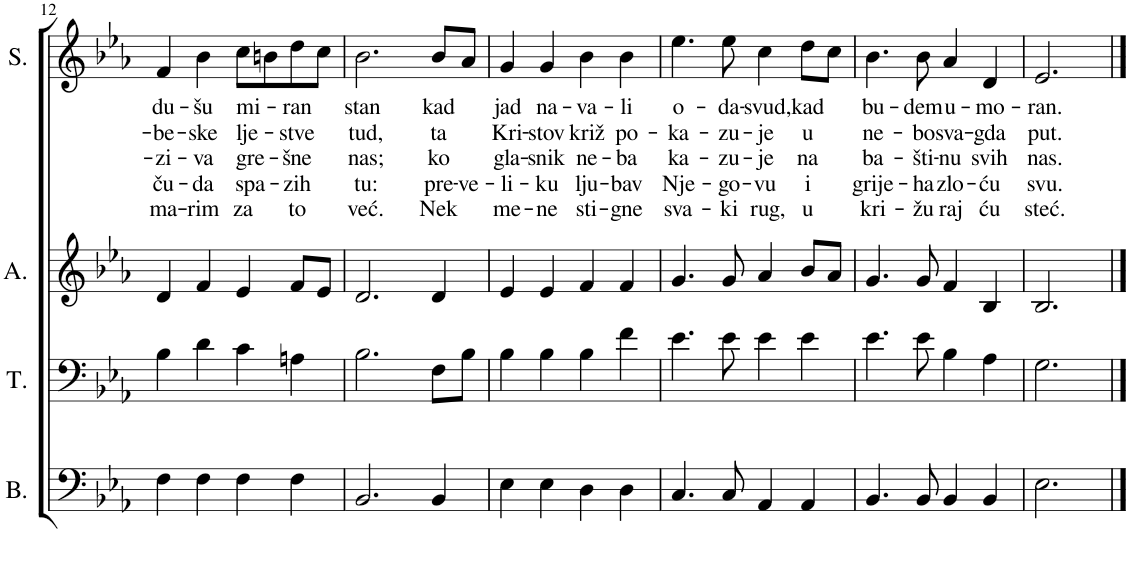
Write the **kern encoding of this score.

**kern	**kern	**kern	**kern	**text	**text	**text	**text	**text
*part4	*part3	*part2	*part1	*part1	*part1	*part1	*part1	*part1
*staff4	*staff3	*staff2	*staff1	*staff1	*staff1	*staff1	*staff1	*staff1
*I"Bass	*I"Tenor	*I"Alto	*I"Soprano	*	*	*	*	*
*I'B.	*I'T.	*I'A.	*I'S.	*	*	*	*	*
!!LO:PB:g=z
*clefF4	*clefF4	*clefG2	*clefG2	*	*	*	*	*
*k[b-e-a-]	*k[b-e-a-]	*k[b-e-a-]	*k[b-e-a-]	*	*	*	*	*
*M4/4	*M4/4	*M4/4	*M4/4	*	*	*	*	*
*met(c)	*met(c)	*met(c)	*met(c)	*	*	*	*	*
=12	=12	=12	=12	=12	=12	=12	=12	=12
!	!	!	!	!LO:LY:b	!LO:LY:b	!LO:LY:b	!LO:LY:b	!LO:LY:b
4F\	4B-\	4d/	4f/	du-	-be-	-zi-	ču-	ma-
!	!	!	!	!LO:LY:b	!LO:LY:b	!LO:LY:b	!LO:LY:b	!LO:LY:b
4F\	4d\	4f/	4b-\	-šu	-ske	-va	-da	-rim
!	!	!	!	!LO:LY:b	!LO:LY:b	!LO:LY:b	!LO:LY:b	!LO:LY:b
4F\	4c\	4e-/	8cc\L	mi-	lje-	gre-	spa-	za
.	.	.	8bn\	.	.	.	.	.
!	!	!	!	!LO:LY:b	!LO:LY:b	!LO:LY:b	!LO:LY:b	!LO:LY:b
4F\	4An\	8f/L	8dd\	-ran	-stve	-šne	-zih	to
.	.	8e-/J	8cc\J	.	.	.	.	.
=13	=13	=13	=13	=13	=13	=13	=13	=13
!	!	!	!	!LO:LY:b	!LO:LY:b	!LO:LY:b	!LO:LY:b	!LO:LY:b
2.BB-/	2.B-\	2.d/	2.b-\	stan	tud,	nas;	tu:	već.
!	!	!	!	!LO:LY:b	!LO:LY:b	!LO:LY:b	!LO:LY:b	!LO:LY:b
4BB-/	8F\L	4d/	8b-/L	kad	ta	ko	pre-	Nek
!	!	!	!	!	!	!	!LO:LY:b	!
.	8B-\J	.	8a-/J	.	.	.	-ve-	.
=14	=14	=14	=14	=14	=14	=14	=14	=14
!	!	!	!	!LO:LY:b	!LO:LY:b	!LO:LY:b	!LO:LY:b	!LO:LY:b
4E-\	4B-\	4e-/	4g/	jad	Kri-	gla-	-li-	me-
!	!	!	!	!LO:LY:b	!LO:LY:b	!LO:LY:b	!LO:LY:b	!LO:LY:b
4E-\	4B-\	4e-/	4g/	na-	-stov	-snik	-ku	-ne
!	!	!	!	!LO:LY:b	!LO:LY:b	!LO:LY:b	!LO:LY:b	!LO:LY:b
4D\	4B-\	4f/	4b-\	-va-	križ	ne-	lju-	sti-
!	!	!	!	!LO:LY:b	!LO:LY:b	!LO:LY:b	!LO:LY:b	!LO:LY:b
4D\	4f\	4f/	4b-\	-li	po-	-ba	-bav	-gne
=15	=15	=15	=15	=15	=15	=15	=15	=15
!	!	!	!	!LO:LY:b	!LO:LY:b	!LO:LY:b	!LO:LY:b	!LO:LY:b
4.C/	4.e-\	4.g/	4.ee-\	o-	-ka-	ka-	Nje-	sva-
!	!	!	!	!LO:LY:b	!LO:LY:b	!LO:LY:b	!LO:LY:b	!LO:LY:b
8C/	8e-\	8g/	8ee-\	-da-	-zu-	-zu-	-go-	-ki
!	!	!	!	!LO:LY:b	!LO:LY:b	!LO:LY:b	!LO:LY:b	!LO:LY:b
4AA-/	4e-\	4a-/	4cc\	-svud,	-je	-je	-vu	rug,
!	!	!	!	!LO:LY:b	!LO:LY:b	!LO:LY:b	!LO:LY:b	!LO:LY:b
4AA-/	4e-\	8b-/L	8dd\L	kad	u	na	i	u
.	.	8a-/J	8cc\J	.	.	.	.	.
=16	=16	=16	=16	=16	=16	=16	=16	=16
!	!	!	!	!LO:LY:b	!LO:LY:b	!LO:LY:b	!LO:LY:b	!LO:LY:b
4.BB-/	4.e-\	4.g/	4.b-\	bu-	ne-	ba-	grije-	kri-
!	!	!	!	!LO:LY:b	!LO:LY:b	!LO:LY:b	!LO:LY:b	!LO:LY:b
8BB-/	8e-\	8g/	8b-\	-dem	-bo	-šti-	-ha	-žu
!	!	!	!	!LO:LY:b	!LO:LY:b	!LO:LY:b	!LO:LY:b	!LO:LY:b
4BB-/	4B-\	4f/	4a-/	u-	sva-	-nu	zlo-	raj
!	!	!	!	!LO:LY:b	!LO:LY:b	!LO:LY:b	!LO:LY:b	!LO:LY:b
4BB-/	4A-\	4B-/	4d/	-mo-	-gda	svih	-ću	ću
=17	=17	=17	=17	=17	=17	=17	=17	=17
!	!	!	!	!LO:LY:b	!LO:LY:b	!LO:LY:b	!LO:LY:b	!LO:LY:b
2.E-\	2.G\	2.B-/	2.e-/	-ran.	put.	nas.	svu.	steć.
==	==	==	==	==	==	==	==	==
*-	*-	*-	*-	*-	*-	*-	*-	*-
